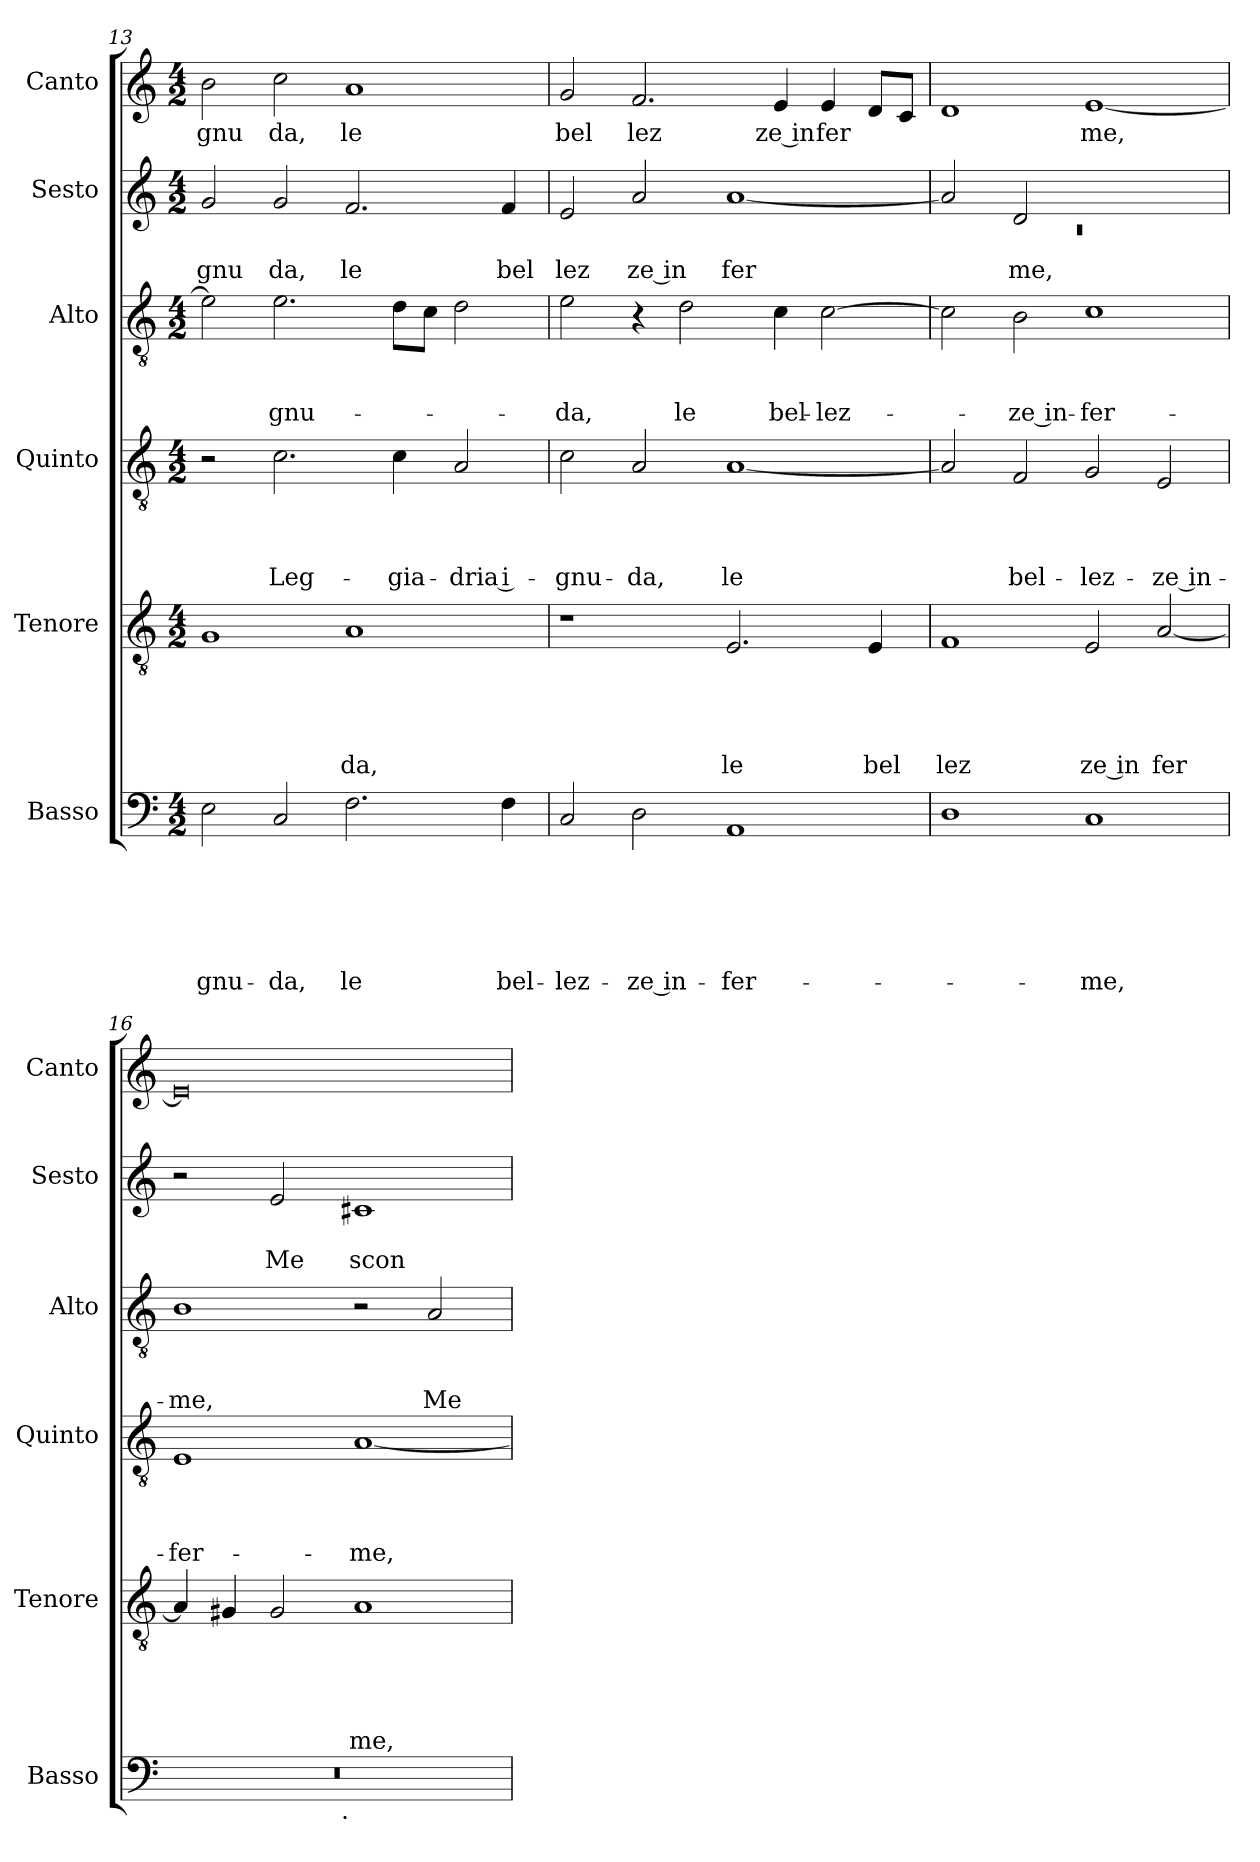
**kern	**text	**text	**text	**text	**text	**text	**kern	**text	**text	**text	**text	**text	**kern	**text	**text	**text	**text	**kern	**text	**text	**text	**kern	**text	**text	**kern	**text
*part6	*part6	*part6	*part6	*part6	*part6	*part6	*part5	*part5	*part5	*part5	*part5	*part5	*part4	*part4	*part4	*part4	*part4	*part3	*part3	*part3	*part3	*part2	*part2	*part2	*part1	*part1
*staff6	*staff6	*staff6	*staff6	*staff6	*staff6	*staff6	*staff5	*staff5	*staff5	*staff5	*staff5	*staff5	*staff4	*staff4	*staff4	*staff4	*staff4	*staff3	*staff3	*staff3	*staff3	*staff2	*staff2	*staff2	*staff1	*staff1
*I"Basso	*	*	*	*	*	*	*I"Tenore	*	*	*	*	*	*I"Quinto	*	*	*	*	*I"Alto	*	*	*	*I"Sesto	*	*	*I"Canto	*
*I'Basso	*	*	*	*	*	*	*I'Tenore	*	*	*	*	*	*I'Quinto	*	*	*	*	*I'Alto	*	*	*	*I'Sesto	*	*	*I'Canto	*
!!LO:PB:g=z
*clefF4	*	*	*	*	*	*	*clefGv2	*	*	*	*	*	*clefGv2	*	*	*	*	*clefGv2	*	*	*	*clefG2	*	*	*clefG2	*
*k[]	*	*	*	*	*	*	*k[]	*	*	*	*	*	*k[]	*	*	*	*	*k[]	*	*	*	*k[]	*	*	*k[]	*
*C:	*	*	*	*	*	*	*C:	*	*	*	*	*	*C:	*	*	*	*	*C:	*	*	*	*C:	*	*	*C:	*
*M4/2	*	*	*	*	*	*	*M4/2	*	*	*	*	*	*M4/2	*	*	*	*	*M4/2	*	*	*	*M4/2	*	*	*M4/2	*
=13	=13	=13	=13	=13	=13	=13	=13	=13	=13	=13	=13	=13	=13	=13	=13	=13	=13	=13	=13	=13	=13	=13	=13	=13	=13	=13
!	!	!	!	!	!	!LO:LY:b	!	!	!	!	!	!	!	!	!	!	!	!	!	!	!	!	!	!LO:LY:b	!	!LO:LY:b
2E\	.	.	.	.	.	gnu-	1G	.	.	.	.	.	2r	.	.	.	.	2e\]	.	.	.	2g/	.	-gnu	2b\	gnu
!	!	!	!	!	!	!LO:LY:b	!	!	!	!	!	!	!	!	!	!	!LO:LY:b	!	!	!	!LO:LY:b	!	!	!LO:LY:b	!	!LO:LY:b
2C/	.	.	.	.	.	-da,	.	.	.	.	.	.	2.c\	.	.	.	Leg-	2.e\	.	.	gnu-	2g/	.	da,	2cc\	da,
!	!	!	!	!	!	!LO:LY:b	!	!	!	!	!	!LO:LY:b	!	!	!	!	!	!	!	!	!	!	!	!LO:LY:b	!	!LO:LY:b
2.F\	.	.	.	.	.	le	1A	.	.	.	.	da,	.	.	.	.	.	.	.	.	.	2.f/	.	le	1a	le
!	!	!	!	!	!	!	!	!	!	!	!	!	!	!	!	!	!LO:LY:b	!	!	!	!	!	!	!	!	!
.	.	.	.	.	.	.	.	.	.	.	.	.	4c\	.	.	.	-gia-	8d\L	.	.	.	.	.	.	.	.
.	.	.	.	.	.	.	.	.	.	.	.	.	.	.	.	.	.	8c\J	.	.	.	.	.	.	.	.
!	!	!	!	!	!	!	!	!	!	!	!	!	!	!	!	!	!LO:LY:b	!	!	!	!	!	!	!	!	!
.	.	.	.	.	.	.	.	.	.	.	.	.	2A/	.	.	.	-dria i-	2d\	.	.	.	.	.	.	.	.
!	!	!	!	!	!	!LO:LY:b	!	!	!	!	!	!	!	!	!	!	!	!	!	!	!	!	!	!LO:LY:b	!	!
4F\	.	.	.	.	.	bel-	.	.	.	.	.	.	.	.	.	.	.	.	.	.	.	4f/	.	bel	.	.
=14	=14	=14	=14	=14	=14	=14	=14	=14	=14	=14	=14	=14	=14	=14	=14	=14	=14	=14	=14	=14	=14	=14	=14	=14	=14	=14
!	!	!	!	!	!	!LO:LY:b	!	!	!	!	!	!	!	!	!	!	!LO:LY:b	!	!	!	!LO:LY:b	!	!	!LO:LY:b	!	!LO:LY:b
2C/	.	.	.	.	.	-lez-	1r	.	.	.	.	.	2c\	.	.	.	-gnu-	2e\	.	.	-da,	2e/	.	lez	2g/	bel
!	!	!	!	!	!	!LO:LY:b:rj	!	!	!	!	!	!	!	!	!	!	!LO:LY:b	!	!	!	!	!	!	!LO:LY:b:rj	!	!LO:LY:b
2D\	.	.	.	.	.	-ze in-	.	.	.	.	.	.	2A/	.	.	.	-da,	4r	.	.	.	2a/	.	ze in	2.f/	lez
!	!	!	!	!	!	!	!	!	!	!	!	!	!	!	!	!	!	!	!	!	!LO:LY:b	!	!	!	!	!
.	.	.	.	.	.	.	.	.	.	.	.	.	.	.	.	.	.	2d\	.	.	le	.	.	.	.	.
!	!	!	!	!	!	!LO:LY:b	!	!	!	!	!	!LO:LY:b	!	!	!	!	!LO:LY:b	!	!	!	!	!	!	!LO:LY:b	!	!
1AA	.	.	.	.	.	-fer-	2.E/	.	.	.	.	le	[<1A	.	.	.	le	.	.	.	.	[<1a	.	fer	.	.
!	!	!	!	!	!	!	!	!	!	!	!	!	!	!	!	!	!	!	!	!	!LO:LY:b	!	!	!	!	!LO:LY:b:rj
.	.	.	.	.	.	.	.	.	.	.	.	.	.	.	.	.	.	4c\	.	.	bel-	.	.	.	4e/	ze in
!	!	!	!	!	!	!	!	!	!	!	!	!	!	!	!	!	!	!	!	!	!LO:LY:b	!	!	!	!	!LO:LY:b
.	.	.	.	.	.	.	.	.	.	.	.	.	.	.	.	.	.	[>2c\	.	.	-lez-	.	.	.	4e/	fer
!	!	!	!	!	!	!	!	!	!	!	!	!LO:LY:b	!	!	!	!	!	!	!	!	!	!	!	!	!	!
.	.	.	.	.	.	.	4E/	.	.	.	.	bel	.	.	.	.	.	.	.	.	.	.	.	.	8d/L	.
.	.	.	.	.	.	.	.	.	.	.	.	.	.	.	.	.	.	.	.	.	.	.	.	.	8c/J	.
=15	=15	=15	=15	=15	=15	=15	=15	=15	=15	=15	=15	=15	=15	=15	=15	=15	=15	=15	=15	=15	=15	=15	=15	=15	=15	=15
*	*	*	*	*	*	*	*	*	*	*	*	*	*	*	*	*	*	*	*	*	*	*^	*	*	*	*
!	!	!	!	!	!	!	!	!	!	!	!	!LO:LY:b	!	!	!	!	!	!	!	!	!	!	!LO:N:vis=1	!	!	!	!
1D	.	.	.	.	.	.	1F	.	.	.	.	lez	2A/]	.	.	.	.	2c\]	.	.	.	2a/]	0rc	.	.	1d	.
!	!	!	!	!	!	!	!	!	!	!	!	!	!	!	!	!	!LO:LY:b	!	!	!	!LO:LY:b:rj	!	!	!	!LO:LY:b	!	!
.	.	.	.	.	.	.	.	.	.	.	.	.	2F/	.	.	.	bel-	2B\	.	.	-ze in-	2d/	.	.	me,	.	.
!	!	!	!	!	!	!LO:LY:b	!	!	!	!	!	!LO:LY:b:rj	!	!	!	!	!LO:LY:b	!	!	!	!LO:LY:b	!	!	!	!	!	!LO:LY:b
1C	.	.	.	.	.	-me,	2E/	.	.	.	.	ze in	2G/	.	.	.	-lez-	1c	.	.	-fer-	1ryy	.	.	.	[<1e	me,
!	!	!	!	!	!	!	!	!	!	!	!	!LO:LY:b	!	!	!	!	!LO:LY:b:rj	!	!	!	!	!	!	!	!	!	!
.	.	.	.	.	.	.	[<2A/	.	.	.	.	fer	2E/	.	.	.	-ze in-	.	.	.	.	.	.	.	.	.	.
*	*	*	*	*	*	*	*	*	*	*	*	*	*	*	*	*	*	*	*	*	*	*v	*v	*	*	*	*
=16	=16	=16	=16	=16	=16	=16	=16	=16	=16	=16	=16	=16	=16	=16	=16	=16	=16	=16	=16	=16	=16	=16	=16	=16	=16	=16
!	!	!	!	!	!	!	!	!	!	!	!	!	!	!	!	!	!LO:LY:b	!	!	!	!LO:LY:b	!	!	!	!	!
*^	*	*	*	*	*	*	*	*	*	*	*	*	*	*	*	*	*	*	*	*	*	*	*	*	*	*
0r	2ryy	.	.	.	.	.	.	4A/]	.	.	.	.	.	1E	.	.	.	-fer-	1B	.	.	-me,	2r	.	.	0e]	.
.	.	.	.	.	.	.	.	4G#X/	.	.	.	.	.	.	.	.	.	.	.	.	.	.	.	.	.	.	.
!	!	!	!	!	!	!	!	!	!	!	!	!	!	!	!	!	!	!	!	!	!	!	!	!	!LO:LY:b	!	!
.	4...ryy	.	.	.	.	.	.	2G#/	.	.	.	.	.	.	.	.	.	.	.	.	.	.	2e/	.	Me	.	.
!	!LO:TX:b:t=.	!	!	!	!	!	!	!	!	!	!	!	!	!	!	!	!	!	!	!	!	!	!	!	!	!	!
.	1ryy	.	.	.	.	.	.	.	.	.	.	.	.	.	.	.	.	.	.	.	.	.	.	.	.	.	.
!	!	!	!	!	!	!	!	!	!	!	!	!	!LO:LY:b	!	!	!	!	!LO:LY:b	!	!	!	!	!	!	!LO:LY:b	!	!
.	.	.	.	.	.	.	.	1A	.	.	.	.	me,	[<1A	.	.	.	-me,	2r	.	.	.	1c#X	.	scon	.	.
!	!	!	!	!	!	!	!	!	!	!	!	!	!	!	!	!	!	!	!	!	!	!LO:LY:b	!	!	!	!	!
.	.	.	.	.	.	.	.	.	.	.	.	.	.	.	.	.	.	.	2A/	.	.	Me	.	.	.	.	.
.	32ryy	.	.	.	.	.	.	.	.	.	.	.	.	.	.	.	.	.	.	.	.	.	.	.	.	.	.
*v	*v	*	*	*	*	*	*	*	*	*	*	*	*	*	*	*	*	*	*	*	*	*	*	*	*	*	*
=	=	=	=	=	=	=	=	=	=	=	=	=	=	=	=	=	=	=	=	=	=	=	=	=	=	=
*-	*-	*-	*-	*-	*-	*-	*-	*-	*-	*-	*-	*-	*-	*-	*-	*-	*-	*-	*-	*-	*-	*-	*-	*-	*-	*-
